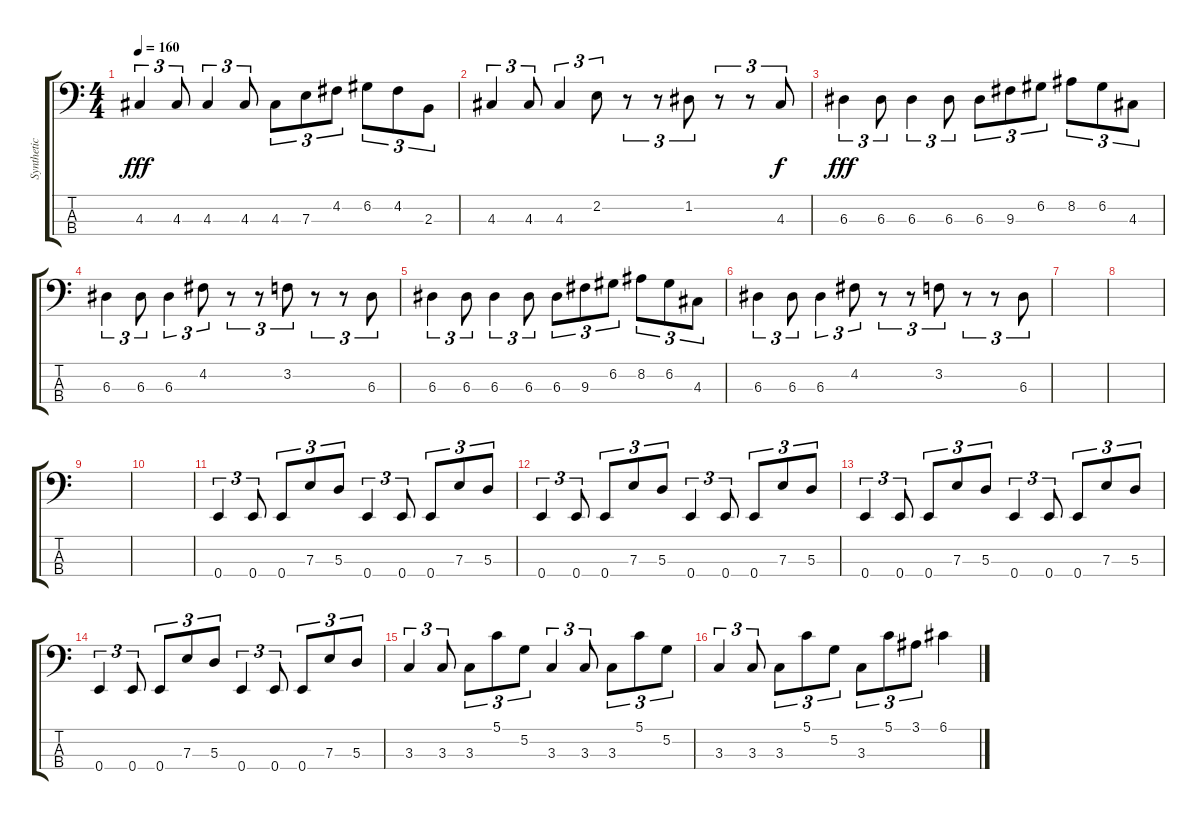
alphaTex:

\track ("Synthetic Bass" "Synthetic ") {instrument synthbass2}
\staff {score tabs}
\tuning (G2 D2 A1 E1) {hide}
\ts (4 4)
\tempo 160
\clef f4
\ks c
4.3.4{tu (3 2) dy fff} 4.3.8{tu (3 2)} 4.3.4{tu (3 2)} 4.3.8{tu (3 2)} 4.3.8{tu (3 2)} 7.3.8{tu (3 2)} 4.2.8{tu (3 2)} 6.2.8{tu (3 2)} 4.2.8{tu (3 2)} 2.3.8{tu (3 2)} |
4.3.4{tu (3 2)} 4.3.8{tu (3 2)} 4.3.4{tu (3 2)} 2.2.8{tu (3 2)} r.8{tu (3 2)} r.8{tu (3 2)} 1.2.8{tu (3 2)} r.8{tu (3 2)} r.8{tu (3 2)} 4.3.8{tu (3 2) dy f} |
6.3.4{tu (3 2) dy fff} 6.3.8{tu (3 2)} 6.3.4{tu (3 2)} 6.3.8{tu (3 2)} 6.3.8{tu (3 2)} 9.3.8{tu (3 2)} 6.2.8{tu (3 2)} 8.2.8{tu (3 2)} 6.2.8{tu (3 2)} 4.3.8{tu (3 2)} |
6.3.4{tu (3 2)} 6.3.8{tu (3 2)} 6.3.4{tu (3 2)} 4.2.8{tu (3 2)} r.8{tu (3 2)} r.8{tu (3 2)} 3.2.8{tu (3 2)} r.8{tu (3 2)} r.8{tu (3 2)} 6.3.8{tu (3 2)} |
6.3.4{tu (3 2)} 6.3.8{tu (3 2)} 6.3.4{tu (3 2)} 6.3.8{tu (3 2)} 6.3.8{tu (3 2)} 9.3.8{tu (3 2)} 6.2.8{tu (3 2)} 8.2.8{tu (3 2)} 6.2.8{tu (3 2)} 4.3.8{tu (3 2)} |
6.3.4{tu (3 2)} 6.3.8{tu (3 2)} 6.3.4{tu (3 2)} 4.2.8{tu (3 2)} r.8{tu (3 2)} r.8{tu (3 2)} 3.2.8{tu (3 2)} r.8{tu (3 2)} r.8{tu (3 2)} 6.3.8{tu (3 2)} |
|
|
|
|
0.4.4{tu (3 2)} 0.4.8{tu (3 2)} 0.4.8{tu (3 2)} 7.3.8{tu (3 2)} 5.3.8{tu (3 2)} 0.4.4{tu (3 2)} 0.4.8{tu (3 2)} 0.4.8{tu (3 2)} 7.3.8{tu (3 2)} 5.3.8{tu (3 2)} |
0.4.4{tu (3 2)} 0.4.8{tu (3 2)} 0.4.8{tu (3 2)} 7.3.8{tu (3 2)} 5.3.8{tu (3 2)} 0.4.4{tu (3 2)} 0.4.8{tu (3 2)} 0.4.8{tu (3 2)} 7.3.8{tu (3 2)} 5.3.8{tu (3 2)} |
0.4.4{tu (3 2)} 0.4.8{tu (3 2)} 0.4.8{tu (3 2)} 7.3.8{tu (3 2)} 5.3.8{tu (3 2)} 0.4.4{tu (3 2)} 0.4.8{tu (3 2)} 0.4.8{tu (3 2)} 7.3.8{tu (3 2)} 5.3.8{tu (3 2)} |
0.4.4{tu (3 2)} 0.4.8{tu (3 2)} 0.4.8{tu (3 2)} 7.3.8{tu (3 2)} 5.3.8{tu (3 2)} 0.4.4{tu (3 2)} 0.4.8{tu (3 2)} 0.4.8{tu (3 2)} 7.3.8{tu (3 2)} 5.3.8{tu (3 2)} |
3.3.4{tu (3 2)} 3.3.8{tu (3 2)} 3.3.8{tu (3 2)} 5.1.8{tu (3 2)} 5.2.8{tu (3 2)} 3.3.4{tu (3 2)} 3.3.8{tu (3 2)} 3.3.8{tu (3 2)} 5.1.8{tu (3 2)} 5.2.8{tu (3 2)} |
3.3.4{tu (3 2)} 3.3.8{tu (3 2)} 3.3.8{tu (3 2)} 5.1.8{tu (3 2)} 5.2.8{tu (3 2)} 3.3.8{tu (3 2)} 5.1.8{tu (3 2)} 3.1.8{tu (3 2)} 6.1.4
